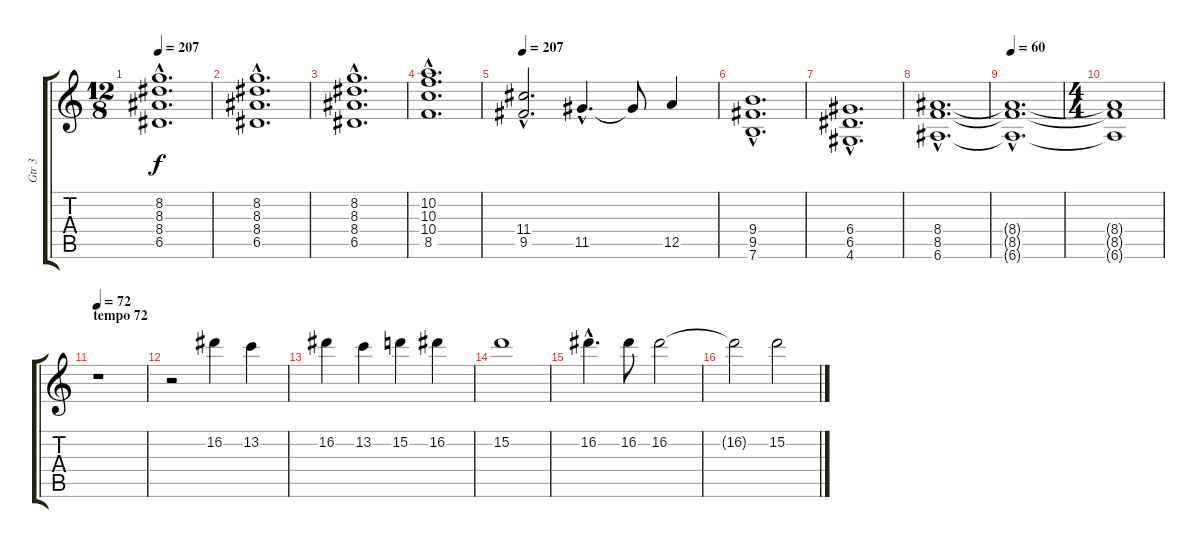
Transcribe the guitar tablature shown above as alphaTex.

\track ("Gtr 3" "Gtr 3") {instrument distortionguitar}
\staff {score tabs}
\tuning (E4 B3 G3 D3 A2 E2) {hide}
\ts (12 8)
\tempo 207
\clef g2
\ks c
(8.2{hac} 8.3{hac} 8.4{hac} 6.5{hac}).1{d dy f} |
(8.2{hac} 8.3{hac} 8.4{hac} 6.5{hac}).1{d} |
(8.2{hac} 8.3{hac} 8.4{hac} 6.5{hac}).1{d} |
(10.2{hac} 10.3{hac} 10.4{hac} 8.5{hac}).1{d} |
\tempo 207
(11.4{hac} 9.5{hac}).2{d} 11.5{hac}.4{d} 11.5{t}.8 12.5.4 |
(9.4{hac} 9.5{hac} 7.6{hac}).1{d} |
(6.4{hac} 6.5{hac} 4.6{hac}).1{d} |
(8.4{hac} 8.5{hac} 6.6{hac}).1{d} |
\tempo 60
(8.4{hac t} 8.5{hac t} 6.6{hac t}).1{d} |
\ts (4 4)
(8.4{t} 8.5{t} 6.6{t}).1 |
\section ("" "tempo 72")
\tempo 72
r.1 |
r.2 16.2.4 13.2.4 |
16.2.4 13.2.4 15.2.4 16.2.4 |
15.2.1 |
16.2{hac}.4{d} 16.2.8 16.2.2 |
16.2{t}.2 15.2.2
